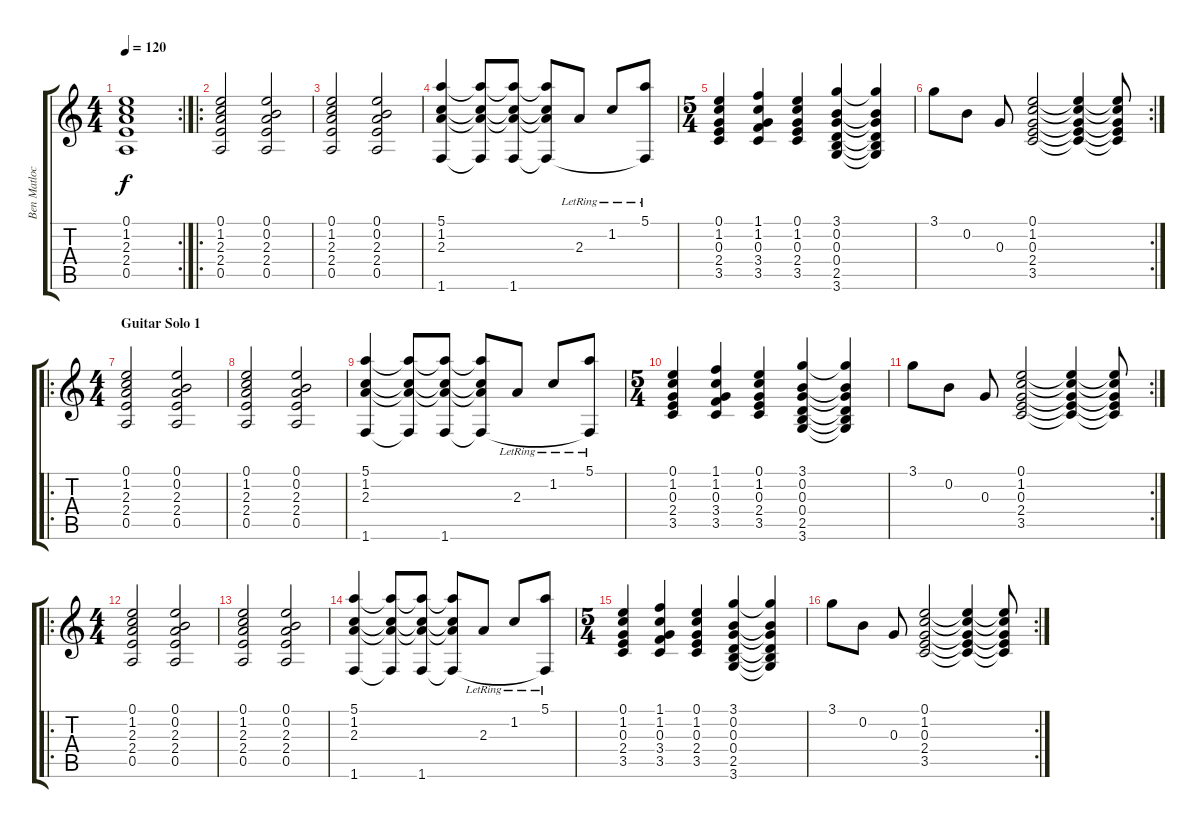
\track ("Ben Matlock" "Ben Matloc") {instrument overdrivenguitar}
\staff {score tabs}
\tuning (E4 B3 G3 D3 A2 E2) {hide}
\rc 2
\ts (4 4)
\tempo 120
\clef g2
\ks c
(0.1 1.2 2.3 2.4 0.5).1{dy f} |
\ro
(0.1 1.2 2.3 2.4 0.5).2 (0.1 0.2 2.3 2.4 0.5).2 |
(0.1 1.2 2.3 2.4 0.5).2 (0.1 0.2 2.3 2.4 0.5).2 |
(5.1 1.2 2.3 1.6).4 (5.1{t} 1.2{t} 2.3{t} 1.6{t}).8 (5.1{t} 1.2{t} 2.3{t} 1.6).8 (5.1{t} 1.2{t} 2.3{t} 1.6{t}).8 2.3{lr}.8 1.2{lr}.8 (5.1{lr} 1.6{t}).8 |
\ts (5 4)
(0.1 1.2 0.3 2.4 3.5).4 (1.1 1.2 0.3 3.4 3.5).4 (0.1 1.2 0.3 2.4 3.5).4 (3.1 0.2 0.3 0.4 2.5 3.6).4 (3.1{t} 0.2{t} 0.3{t} 0.4{t} 2.5{t} 3.6{t}).4 |
\rc 2
3.1.8 0.2.8 0.3.8 (0.1 1.2 0.3 2.4 3.5).2 (0.1{t} 1.2{t} 0.3{t} 2.4{t} 3.5{t}).4 (0.1{t} 1.2{t} 0.3{t} 2.4{t} 3.5{t}).8 |
\ro
\ts (4 4)
\section ("" "Guitar Solo 1")
(0.1 1.2 2.3 2.4 0.5).2 (0.1 0.2 2.3 2.4 0.5).2 |
(0.1 1.2 2.3 2.4 0.5).2 (0.1 0.2 2.3 2.4 0.5).2 |
(5.1 1.2 2.3 1.6).4 (5.1{t} 1.2{t} 2.3{t} 1.6{t}).8 (5.1{t} 1.2{t} 2.3{t} 1.6).8 (5.1{t} 1.2{t} 2.3{t} 1.6{t}).8 2.3{lr}.8 1.2{lr}.8 (5.1{lr} 1.6{t}).8 |
\ts (5 4)
(0.1 1.2 0.3 2.4 3.5).4 (1.1 1.2 0.3 3.4 3.5).4 (0.1 1.2 0.3 2.4 3.5).4 (3.1 0.2 0.3 0.4 2.5 3.6).4 (3.1{t} 0.2{t} 0.3{t} 0.4{t} 2.5{t} 3.6{t}).4 |
\rc 2
3.1.8 0.2.8 0.3.8 (0.1 1.2 0.3 2.4 3.5).2 (0.1{t} 1.2{t} 0.3{t} 2.4{t} 3.5{t}).4 (0.1{t} 1.2{t} 0.3{t} 2.4{t} 3.5{t}).8 |
\ro
\ts (4 4)
(0.1 1.2 2.3 2.4 0.5).2 (0.1 0.2 2.3 2.4 0.5).2 |
(0.1 1.2 2.3 2.4 0.5).2 (0.1 0.2 2.3 2.4 0.5).2 |
(5.1 1.2 2.3 1.6).4 (5.1{t} 1.2{t} 2.3{t} 1.6{t}).8 (5.1{t} 1.2{t} 2.3{t} 1.6).8 (5.1{t} 1.2{t} 2.3{t} 1.6{t}).8 2.3{lr}.8 1.2{lr}.8 (5.1{lr} 1.6{t}).8 |
\ts (5 4)
(0.1 1.2 0.3 2.4 3.5).4 (1.1 1.2 0.3 3.4 3.5).4 (0.1 1.2 0.3 2.4 3.5).4 (3.1 0.2 0.3 0.4 2.5 3.6).4 (3.1{t} 0.2{t} 0.3{t} 0.4{t} 2.5{t} 3.6{t}).4 |
\rc 2
3.1.8 0.2.8 0.3.8 (0.1 1.2 0.3 2.4 3.5).2 (0.1{t} 1.2{t} 0.3{t} 2.4{t} 3.5{t}).4 (0.1{t} 1.2{t} 0.3{t} 2.4{t} 3.5{t}).8
